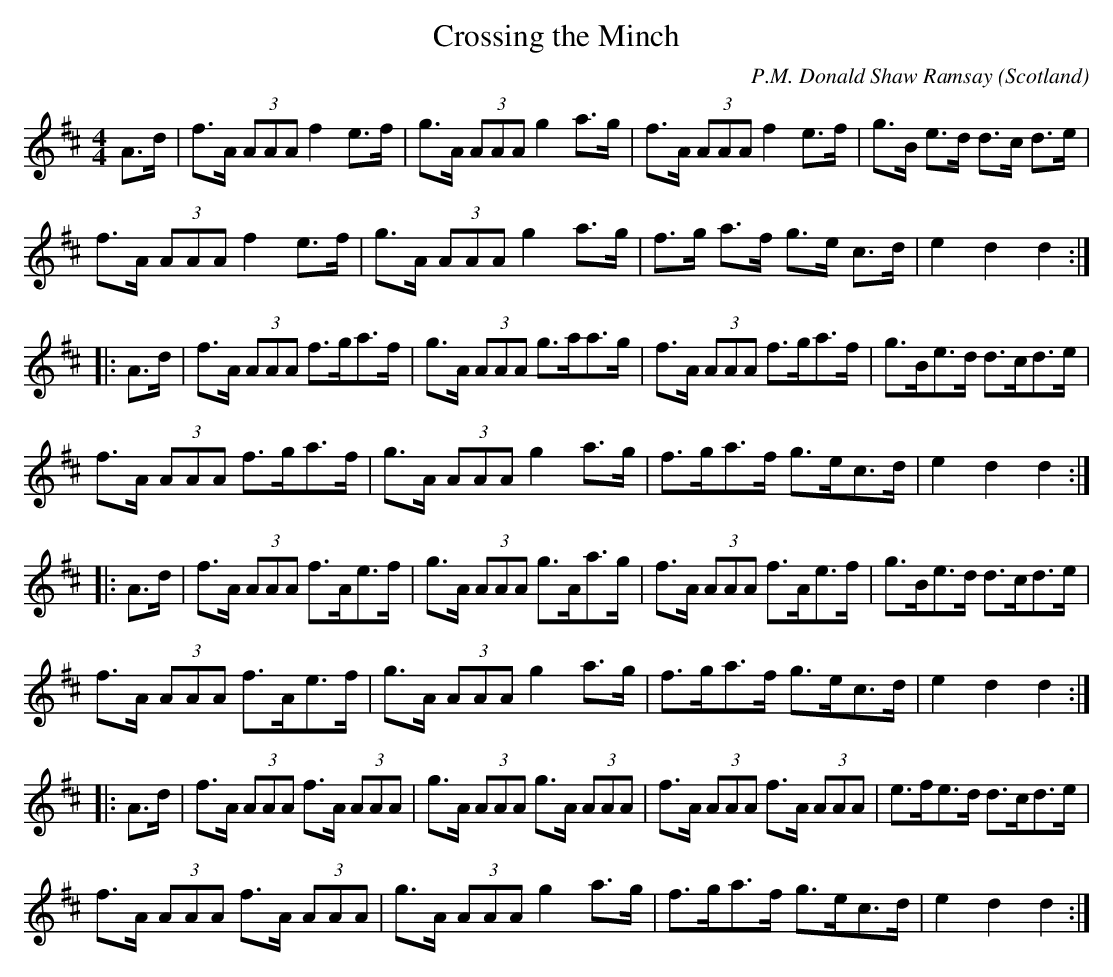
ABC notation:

X:1
T:Crossing the Minch
C:P.M. Donald Shaw Ramsay
M:4/4
O:Scotland
K:D major
A>d|\
f>A (3AAA f2 e>f|g>A (3AAA g2 a>g|\
f>A (3AAA f2 e>f|g>B e>d d>c d>e|
f>A (3AAA f2 e>f|g>A (3AAA g2 a>g|\
f>g a>f g>e c>d|e2 d2 d2::
A>d|\
f>A (3AAA f>ga>f|g>A (3AAA g>aa>g|\
f>A (3AAA f>ga>f|g>Be>d d>cd>e|
f>A (3AAA f>ga>f|g>A (3AAA g2 a>g|\
f>ga>f g>ec>d|e2d2d2::
A>d|\
f>A (3AAA f>Ae>f|g>A (3AAA g>Aa>g|\
f>A (3AAA f>Ae>f|g>Be>d d>cd>e|
f>A (3AAA f>Ae>f|g>A (3AAA g2 a>g|\
f>ga>f g>ec>d|e2 d2 d2::
A>d|\
f>A (3AAA f>A (3AAA|g>A (3AAA g>A (3AAA|\
f>A (3AAA f>A (3AAA|e>fe>d d>cd>e|
f>A (3AAA f>A (3AAA|g>A (3AAA g2 a>g|\
f>ga>f g>ec>d|e2 d2 d2:|
